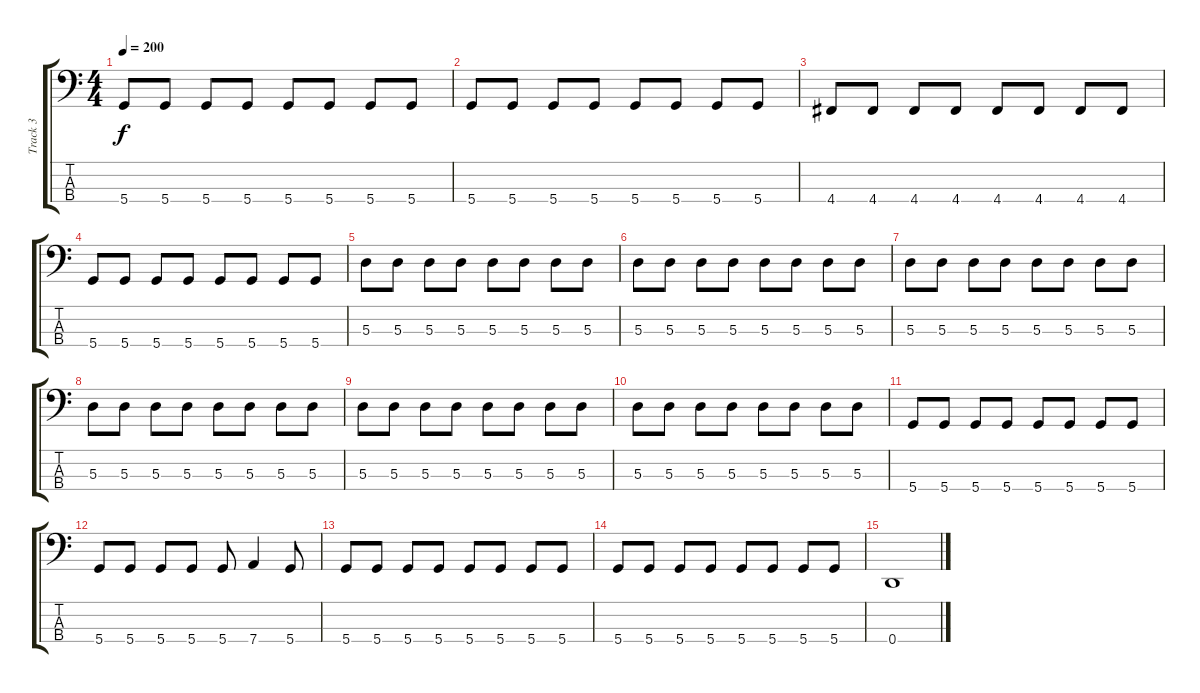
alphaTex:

\track ("Track 3" "Track 3") {instrument electricbasspick}
\staff {score tabs}
\tuning (G2 D2 A1 D1) {hide}
\ts (4 4)
\tempo 200
\clef f4
\ks c
5.4.8{dy f} 5.4.8 5.4.8 5.4.8 5.4.8 5.4.8 5.4.8 5.4.8 |
5.4.8 5.4.8 5.4.8 5.4.8 5.4.8 5.4.8 5.4.8 5.4.8 |
4.4.8 4.4.8 4.4.8 4.4.8 4.4.8 4.4.8 4.4.8 4.4.8 |
5.4.8 5.4.8 5.4.8 5.4.8 5.4.8 5.4.8 5.4.8 5.4.8 |
5.3.8 5.3.8 5.3.8 5.3.8 5.3.8 5.3.8 5.3.8 5.3.8 |
5.3.8 5.3.8 5.3.8 5.3.8 5.3.8 5.3.8 5.3.8 5.3.8 |
5.3.8 5.3.8 5.3.8 5.3.8 5.3.8 5.3.8 5.3.8 5.3.8 |
5.3.8 5.3.8 5.3.8 5.3.8 5.3.8 5.3.8 5.3.8 5.3.8 |
5.3.8 5.3.8 5.3.8 5.3.8 5.3.8 5.3.8 5.3.8 5.3.8 |
5.3.8 5.3.8 5.3.8 5.3.8 5.3.8 5.3.8 5.3.8 5.3.8 |
5.4.8 5.4.8 5.4.8 5.4.8 5.4.8 5.4.8 5.4.8 5.4.8 |
5.4.8 5.4.8 5.4.8 5.4.8 5.4.8 7.4.4 5.4.8 |
5.4.8 5.4.8 5.4.8 5.4.8 5.4.8 5.4.8 5.4.8 5.4.8 |
5.4.8 5.4.8 5.4.8 5.4.8 5.4.8 5.4.8 5.4.8 5.4.8 |
0.4.1
